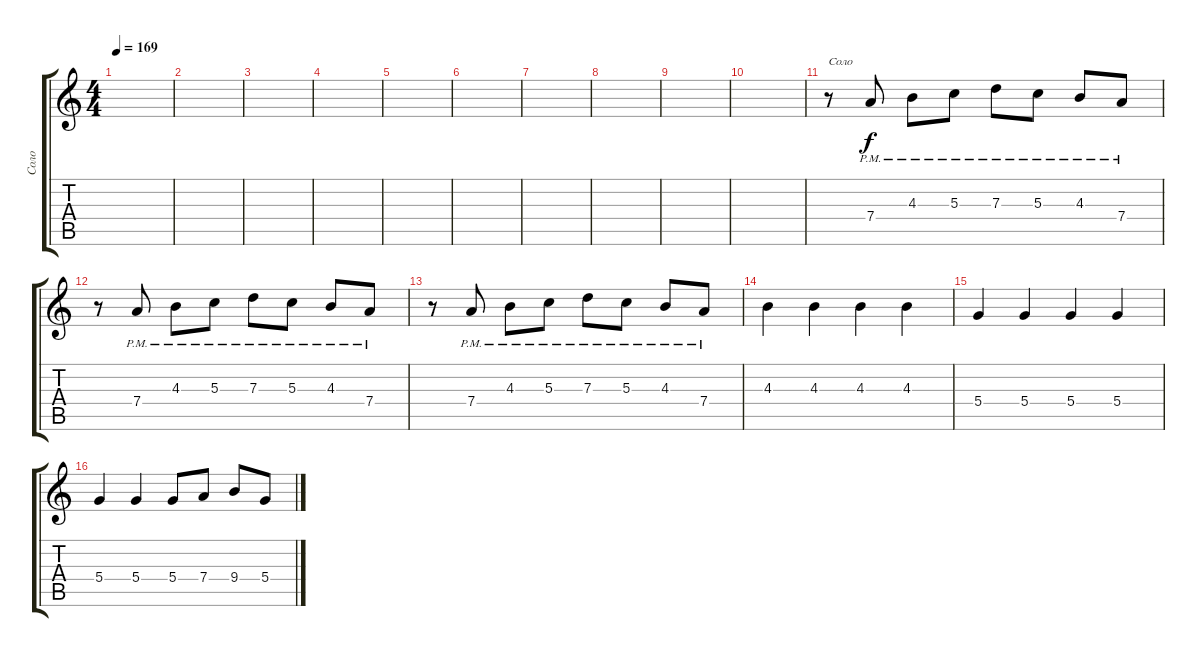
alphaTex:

\track ("Соло" "Соло") {instrument distortionguitar}
\staff {score tabs}
\tuning (E4 B3 G3 D3 A2 E2) {hide}
\ts (4 4)
\tempo 169
\clef g2
\ks c
|
|
|
|
|
|
|
|
|
|
r.8{txt "Соло"} 7.4{pm}.8 4.3{pm}.8 5.3{pm}.8 7.3{pm}.8 5.3{pm}.8 4.3{pm}.8 7.4{pm}.8 |
r.8 7.4{pm}.8 4.3{pm}.8 5.3{pm}.8 7.3{pm}.8 5.3{pm}.8 4.3{pm}.8 7.4{pm}.8 |
r.8 7.4{pm}.8 4.3{pm}.8 5.3{pm}.8 7.3{pm}.8 5.3{pm}.8 4.3{pm}.8 7.4{pm}.8 |
4.3.4 4.3.4 4.3.4 4.3.4 |
5.4.4 5.4.4 5.4.4 5.4.4 |
5.4.4 5.4.4 5.4.8 7.4.8 9.4.8 5.4.8
